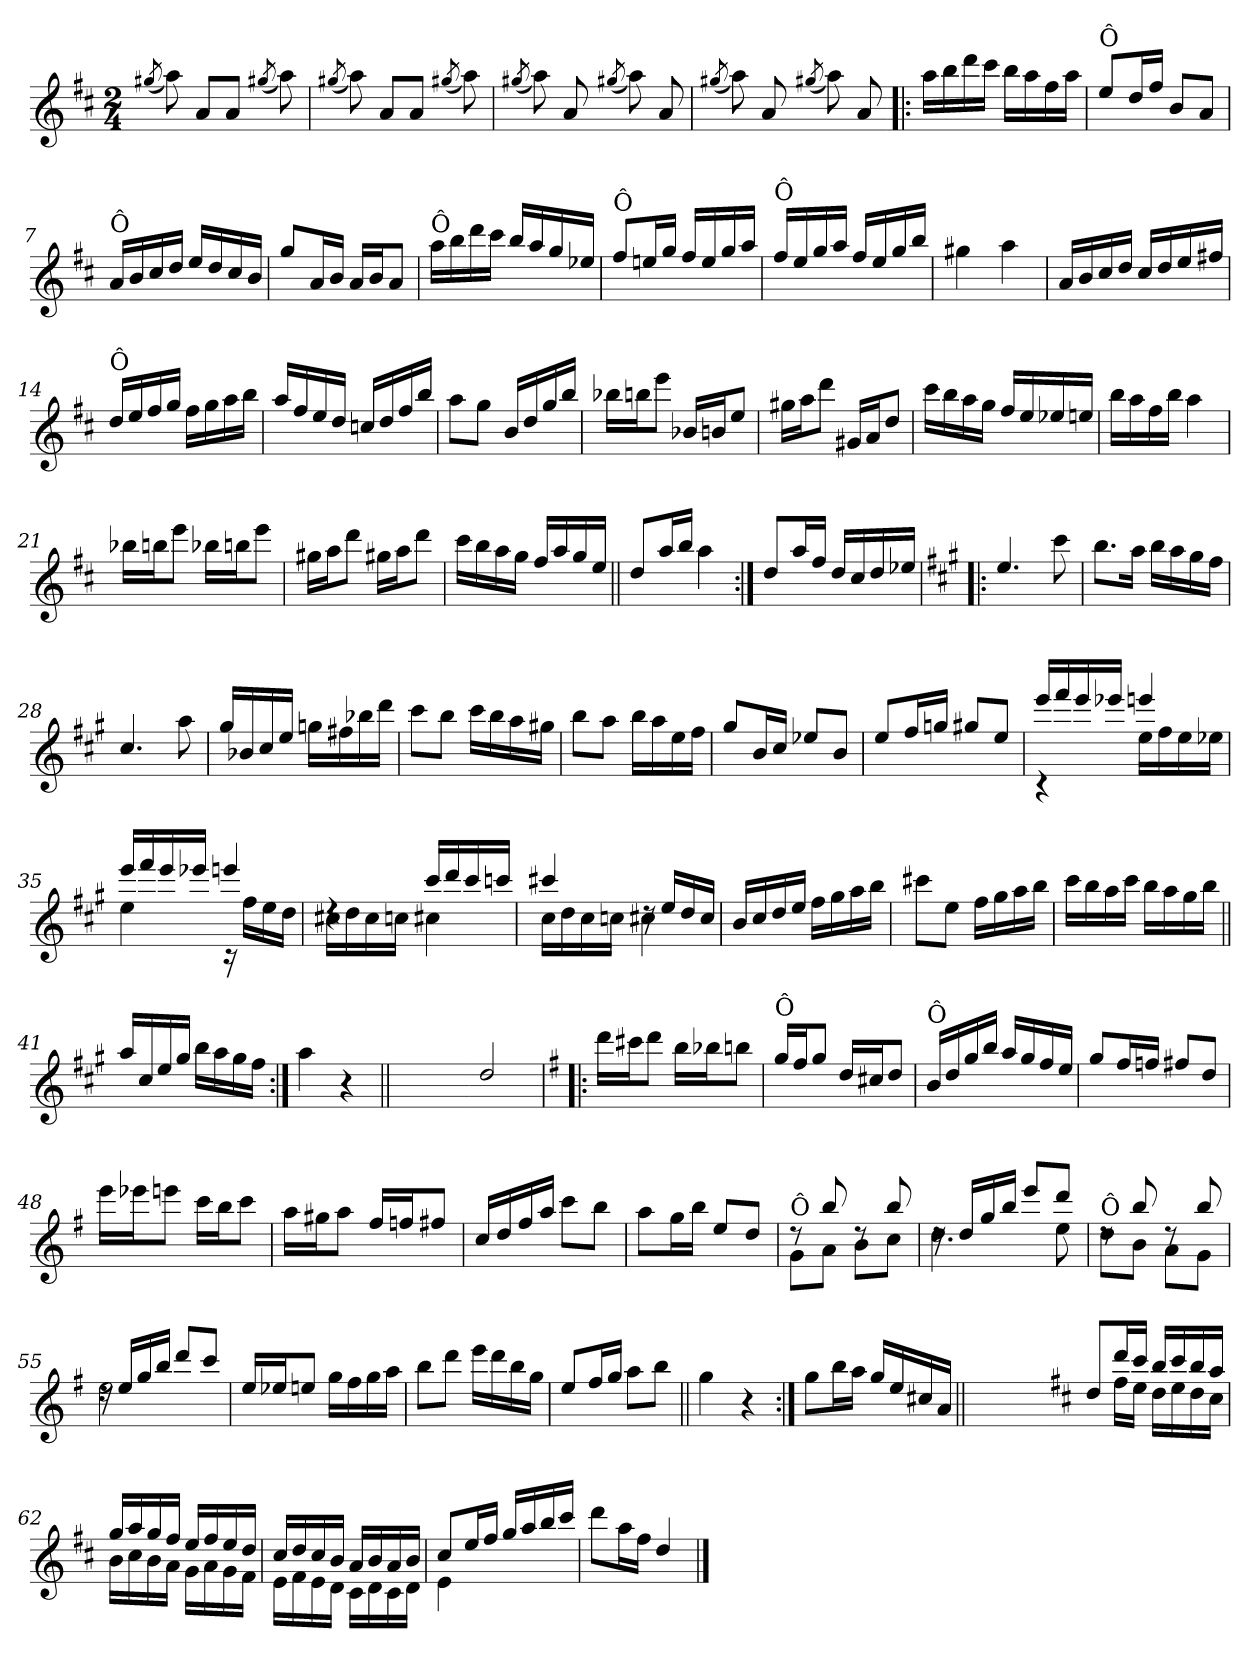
**kern
*part1
*staff1
*clefG2
*k[f#c#]
*D:
*M2/4
=1
(<8qgg#X/
8aa\)
8a/L
8a/J
(<8qgg#X/
8aa\)
=2
(<8qgg#X/
8aa\)
8a/L
8a/J
(<8qgg#X/
8aa\)
=3
(<8qgg#X/
8aa\)
8a/
(<8qgg#X/
8aa\)
8a/
=4
(<8qgg#X/
8aa\)
8a/
(<8qgg#X/
8aa\)
8a/
!!LO:LB:g=z
=5!|:
16aa\LL
16bb\
16ddd\
16ccc#\JJ
16bb\LL
16aa\
16ff#\
16aa\JJ
=6
!LO:TX:a:t=Ô
8ee/L
16dd/L
16ff#/JJ
8b/L
8a/J
=7
!LO:TX:a:t=Ô
16a/LL
16b/
16cc#/
16dd/JJ
16ee/LL
16dd/
16cc#/
16b/JJ
=8
8gg/L
16a/L
16b/JJ
16a/LL
16b/J
8a/J
=9
!LO:TX:a:t=Ô
16aa\LL
16bb\
16ddd\
16ccc#\JJ
16bb/LL
16aa/
16gg/
16ee-X/JJ
!!LO:LB:g=z
=10
!LO:TX:a:t=Ô
8ff#/L
16een/L
16gg/JJ
16ff#/LL
16ee/
16gg/
16aa/JJ
=11
!LO:TX:a:t=Ô
16ff#/LL
16ee/
16gg/
16aa/JJ
16ff#/LL
16ee/
16gg/
16bb/JJ
=12
4gg#X\
4aa\
=13
16a/LL
16b/
16cc#/
16dd/JJ
16cc#/LL
16dd/
16ee/
16ff#X/JJ
=14
!LO:TX:a:t=Ô
16dd/LL
16ee/
16ff#/
16gg/JJ
16ff#\LL
16gg\
16aa\
16bb\JJ
!!LO:LB:g=z
=15
16aa/LL
16ff#/
16ee/
16dd/JJ
16ccn/LL
16dd/
16ff#/
16bb/JJ
=16
8aa\L
8gg\J
16b/LL
16dd/
16gg/
16bb/JJ
=17
16bb-X\LL
16bbn\J
8eee\J
16b-X/LL
16bn/J
8ee/J
=18
16gg#X\LL
16aa\J
8ddd\J
16g#X/LL
16a/J
8dd/J
=19
16ccc#\LL
16bb\
16aa\
16gg\JJ
16ff#/LL
16ee/
16ee-X/
16een/JJ
!!LO:LB:g=z
=20
16bb\LL
16aa\
16ff#\
16bb\JJ
4aa\
=21
16bb-X\LL
16bbn\J
8eee\J
16bb-X\LL
16bbn\J
8eee\J
=22
16gg#X\LL
16aa\J
8ddd\J
16gg#X\LL
16aa\J
8ddd\J
=23
16ccc#\LL
16bb\
16aa\
16gg\JJ
16ff#/LL
16aa/
16gg/
16ee/JJ
=24||
8dd/L
16aa/L
16bb/JJ
4aa\
!!LO:LB:g=z
=25:|!
8dd/L
16aa/L
16ff#/JJ
16dd/LL
16cc#/
16dd/
16ee-X/JJ
=26!|:
*k[f#c#g#]
*A:
4.ee/
8ccc#\
=27
8.bb\L
16aa\Jk
16bb\LL
16aa\
16gg#\
16ff#\JJ
=28
4.cc#/
8aa\
=29
16gg#/LL
16b-X/
16cc#/
16ee/JJ
16ggn\LL
16ff#X\
16bb-X\
16ddd\JJ
!!LO:LB:g=z
=30
8ccc#\L
8bb\J
16ccc#\LL
16bb\
16aa\
16gg#X\JJ
=31
8bb\L
8aa\J
16bb\LL
16aa\
16ee\
16ff#\JJ
=32
8gg#/L
16b/L
16cc#/JJ
8ee-X/L
8b/J
=33
8ee/L
16ff#/L
16ggn/JJ
8gg#X/L
8ee/J
=34
*^
16eee/LL	4rc
16fff#/	.
16eee/	.
16eee-X/JJ	.
4eeen/	16ee\LL
.	16ff#\
.	16ee\
.	16ee-X\JJ
!!LO:LB:g=z	!!
=35	=35
16eee/LL	4ee\
16fff#/	.
16eee/	.
16eee-X/JJ	.
4eeen/	16rc
.	16ff#\LL
.	16ee\
.	16dd\JJ
=36	=36
4rdd	16cc#X\LL
.	16dd\
.	16cc#\
.	16ccn\JJ
16ccc#/LL	4cc#X\
16ddd/	.
16ccc#/	.
16cccn/JJ	.
=37	=37
4ccc#X/	16cc#\LL
.	16dd\
.	16cc#\
.	16ccn\JJ
16rdd	4cc#X\
16ee/LL	.
16dd/	.
16cc#/JJ	.
*v	*v
=38
16b/LL
16cc#/
16dd/
16ee/JJ
16ff#\LL
16gg#\
16aa\
16bb\JJ
!!LO:LB:g=z
=39
8ccc#X\L
8ee\J
16ff#\LL
16gg#\
16aa\
16bb\JJ
=40
16ccc#\LL
16bb\
16aa\
16ccc#\JJ
16bb\LL
16aa\
16gg#\
16bb\JJ
=41||
16aa/LL
16cc#/
16ee/
16gg#/JJ
16bb\LL
16aa\
16gg#\
16ff#\JJ
=42:|!
4aa\
4r
=42X421||
2ryy
!!LO:PB:g=z
=43-
2dd/
=44!|:
*k[f#]
*G:
16ddd\LL
16ccc#X\J
8ddd\J
16bb\LL
16bb-X\J
8bbn\J
=45
!LO:TX:a:t=Ô
16gg/LL
16ff#/J
8gg/J
16dd/LL
16cc#X/J
8dd/J
=46
!LO:TX:a:t=Ô
16b/LL
16dd/
16gg/
16bb/JJ
16aa/LL
16gg/
16ff#/
16ee/JJ
=47
8gg/L
16ff#/L
16ffn/JJ
8ff#X/L
8dd/J
!!LO:LB:g=z
=48
16eee\LL
16eee-X\J
8eeen\J
16ccc\LL
16bb\J
8ccc\J
=49
16aa\LL
16gg#X\J
8aa\J
16ff#/LL
16ffn/J
8ff#X/J
=50
16cc/LL
16dd/
16ff#/
16aa/JJ
8ccc\L
8bb\J
=51
8aa\L
16gg\L
16bb\JJ
8ee/L
8dd/J
=52
*^
!LO:TX:a:t=Ô	!
8rdd	8g\L
8bb/	8a\J
8rdd	8b\L
8bb/	8cc\J
!!LO:LB:g=z	!!
=53	=53
16rdd	4.dd\
16dd/LL	.
16gg/	.
16bb/JJ	.
8eee/L	.
8ddd/J	8ee\
=54	=54
!LO:TX:a:t=Ô	!
8rdd	8dd\L
8bb/	8b\J
8rdd	8a\L
8bb/	8g\J
=55	=55
16rdd	2ee\
16ee/LL	.
16gg/	.
16bb/JJ	.
8ddd/L	.
8ccc/J	.
*v	*v
=56
16ee/LL
16ee-X/J
8een/J
16gg\LL
16ff#\
16gg\
16aa\JJ
=57
8bb\L
8ddd\J
16eee\LL
16ddd\
16bb\
16gg\JJ
!!LO:LB:g=z
=58
8ee/L
16ff#/L
16gg/JJ
8aa\L
8bb\J
=59||
4gg\
4r
=60:|!
8gg\L
16bb\L
16aa\JJ
16gg/LL
16ee/
16cc#X/
16a/JJ
=60X602||
2ryy
!!LO:LB:g=z
=61-
*k[f#c#]
*D:
*^
8dd/L	8ryy
16ddd/L	16ff#\LL
16ccc#/JJ	16ee\JJ
16bb/LL	16dd\LL
16ccc#/	16ee\
16bb/	16dd\
16aa/JJ	16cc#\JJ
=62	=62
16gg/LL	16b\LL
16aa/	16cc#\
16gg/	16b\
16ff#/JJ	16a\JJ
16ee/LL	16g\LL
16ff#/	16a\
16ee/	16g\
16dd/JJ	16f#\JJ
=63	=63
16cc#/LL	16e\LL
16dd/	16f#\
16cc#/	16e\
16b/JJ	16d\JJ
16a/LL	16c#\LL
16b/	16d\
16a/	16c#\
16b/JJ	16d\JJ
=64	=64
8cc#/L	4e\
16ee/L	.
16ff#/JJ	.
16gg/LL	4ryy
16aa/	.
16bb/	.
16ccc#/JJ	.
*v	*v
=65
8ddd\L
16aa\L
16ff#\JJ
4dd/
==
*-
